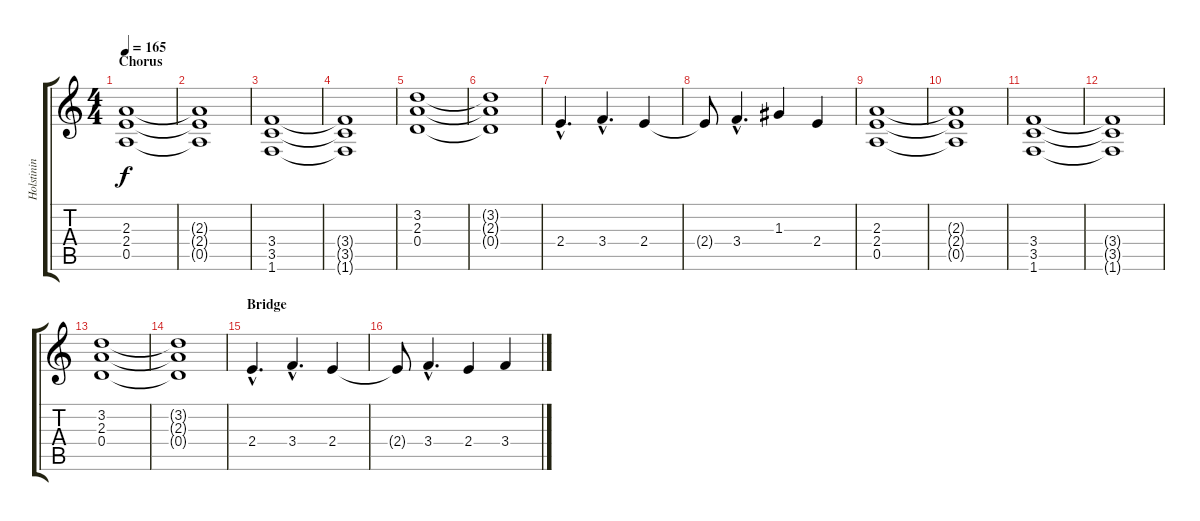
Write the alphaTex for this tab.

\track ("Holstinin" "Holstinin") {instrument distortionguitar}
\staff {score tabs}
\tuning (E4 B3 G3 D3 A2 E2) {hide}
\ts (4 4)
\section ("" "Chorus")
\tempo 165
\clef g2
\ks c
(2.3 2.4 0.5).1{dy f balance 8} |
(2.3{t} 2.4{t} 0.5{t}).1 |
(3.4 3.5 1.6).1 |
(3.4{t} 3.5{t} 1.6{t}).1 |
(3.2 2.3 0.4).1 |
(3.2{t} 2.3{t} 0.4{t}).1 |
2.4{hac}.4{d} 3.4{hac}.4{d} 2.4.4 |
2.4{t}.8 3.4{hac}.4{d} 1.3.4 2.4.4 |
(2.3 2.4 0.5).1 |
(2.3{t} 2.4{t} 0.5{t}).1 |
(3.4 3.5 1.6).1 |
(3.4{t} 3.5{t} 1.6{t}).1 |
(3.2 2.3 0.4).1 |
(3.2{t} 2.3{t} 0.4{t}).1 |
\section ("" "Bridge")
2.4{hac}.4{d} 3.4{hac}.4{d} 2.4.4 |
2.4{t}.8 3.4{hac}.4{d} 2.4.4 3.4.4
